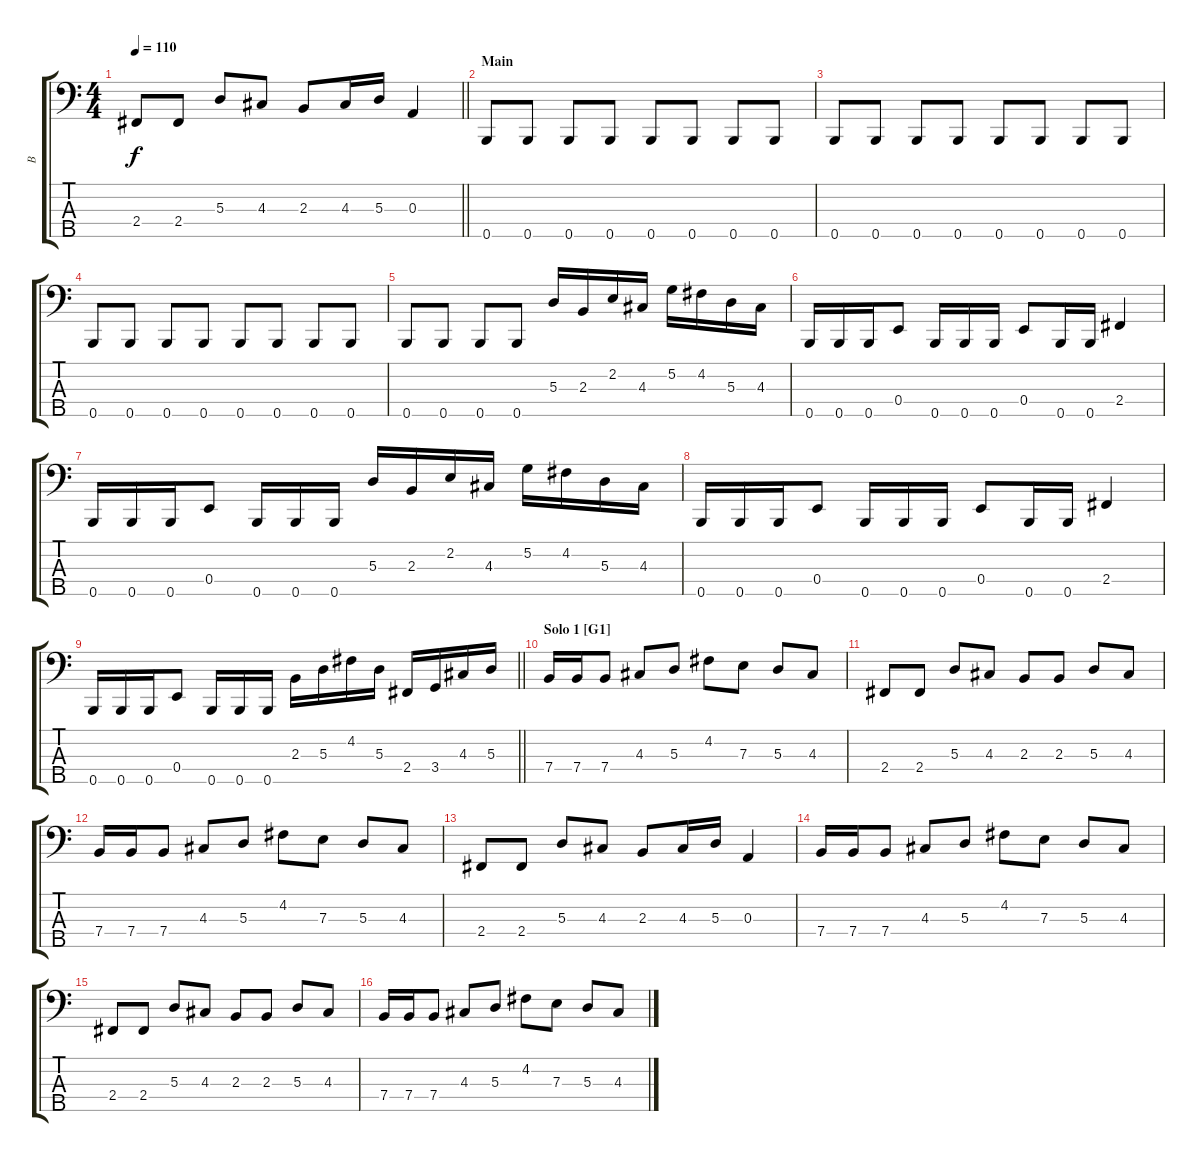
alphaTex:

\track ("B" "B") {instrument electricbassfinger}
\staff {score tabs}
\tuning (G2 D2 A1 E1 B0) {hide}
\ts (4 4)
\tempo 110
\clef f4
\barLineRight lightlight
\ks c
2.4.8{dy f} 2.4.8 5.3.8 4.3.8 2.3.8 4.3.16 5.3.16 0.3.4 |
\section ("" "Main")
0.5.8 0.5.8 0.5.8 0.5.8 0.5.8 0.5.8 0.5.8 0.5.8 |
0.5.8 0.5.8 0.5.8 0.5.8 0.5.8 0.5.8 0.5.8 0.5.8 |
0.5.8 0.5.8 0.5.8 0.5.8 0.5.8 0.5.8 0.5.8 0.5.8 |
0.5.8 0.5.8 0.5.8 0.5.8 5.3.16 2.3.16 2.2.16 4.3.16 5.2.16 4.2.16 5.3.16 4.3.16 |
0.5.16 0.5.16 0.5.16 0.4.8 0.5.16 0.5.16 0.5.16 0.4.8 0.5.16 0.5.16 2.4.4 |
0.5.16 0.5.16 0.5.16 0.4.8 0.5.16 0.5.16 0.5.16 5.3.16 2.3.16 2.2.16 4.3.16 5.2.16 4.2.16 5.3.16 4.3.16 |
0.5.16 0.5.16 0.5.16 0.4.8 0.5.16 0.5.16 0.5.16 0.4.8 0.5.16 0.5.16 2.4.4 |
\barLineRight lightlight
0.5.16 0.5.16 0.5.16 0.4.8 0.5.16 0.5.16 0.5.16 2.3.16 5.3.16 4.2.16 5.3.16 2.4.16 3.4.16 4.3.16 5.3.16 |
\section ("" "Solo 1 [G1]")
7.4.16 7.4.16 7.4.8 4.3.8 5.3.8 4.2.8 7.3.8 5.3.8 4.3.8 |
2.4.8 2.4.8 5.3.8 4.3.8 2.3.8 2.3.8 5.3.8 4.3.8 |
7.4.16 7.4.16 7.4.8 4.3.8 5.3.8 4.2.8 7.3.8 5.3.8 4.3.8 |
2.4.8 2.4.8 5.3.8 4.3.8 2.3.8 4.3.16 5.3.16 0.3.4 |
7.4.16 7.4.16 7.4.8 4.3.8 5.3.8 4.2.8 7.3.8 5.3.8 4.3.8 |
2.4.8 2.4.8 5.3.8 4.3.8 2.3.8 2.3.8 5.3.8 4.3.8 |
7.4.16 7.4.16 7.4.8 4.3.8 5.3.8 4.2.8 7.3.8 5.3.8 4.3.8
